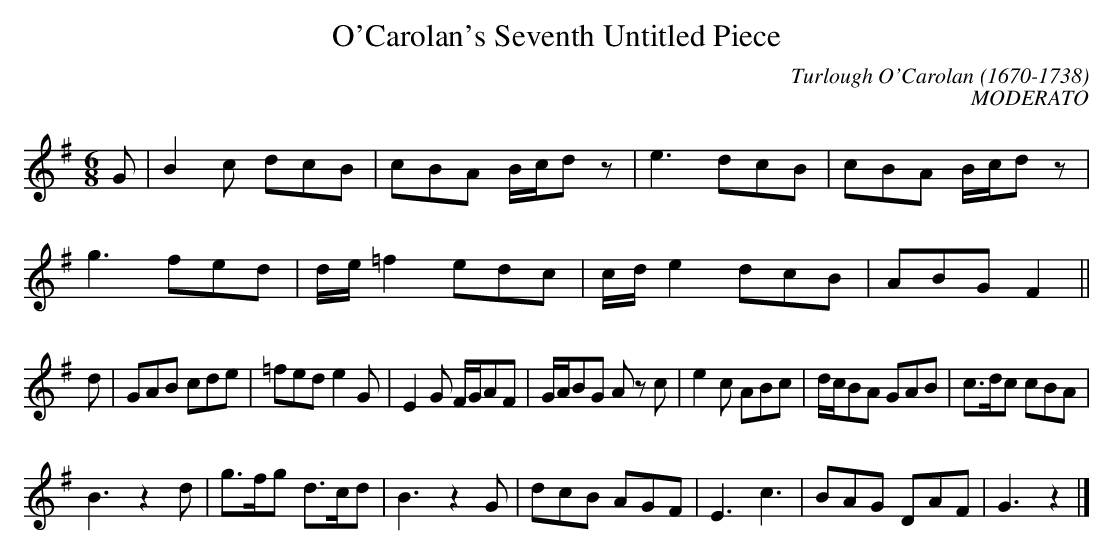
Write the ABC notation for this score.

X:1occ
T:O'Carolan's Seventh Untitled Piece
C:Turlough O'Carolan (1670-1738)
C:MODERATO
M:6/8
L:1/8
K:G
G|B2c dcB|cBA B/2c/2d z|e3dcB|cBA B/2c/2d z|
g3fed|d/2e/2 =f2edc|c/2d/2 e2dcB|ABG F2||
d|GAB cde|=fed e2G|E2G F/2G/2AF|G/2A/2BG A zc|e2c ABc|d/2c/2BA GAB|c3/2d/2c cBA|
B3z2d|g3/2f/2g d3/2c/2d|B3z2G|dcB AGF|E3c3|BAG DAF|G3z2|]
